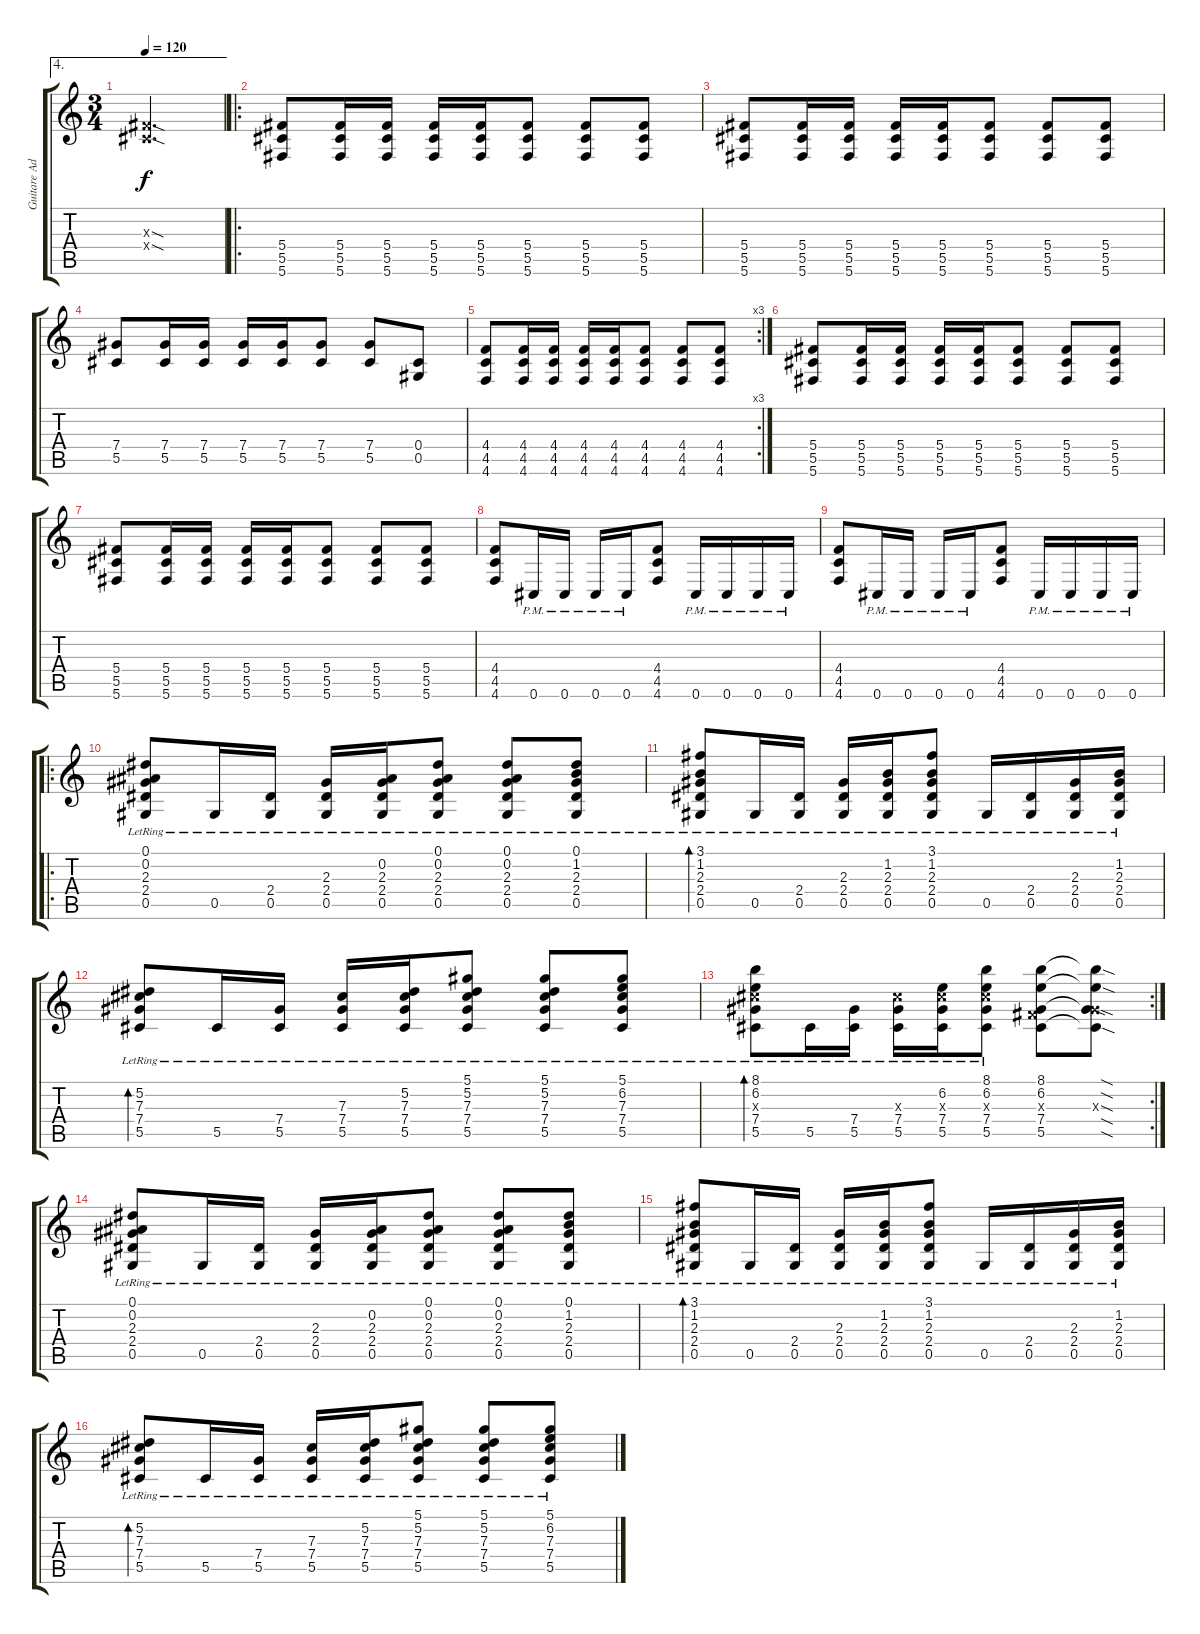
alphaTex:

\track ("Guitare Additionnelle" "Guitare Ad") {instrument distortionguitar}
\staff {score tabs}
\tuning (Eb4 Bb3 Gb3 Db3 Ab2 Db2) {hide}
\ae 4
\ts (3 4)
\tempo 120
\clef g2
\ks c
(0.3{sod x} 0.4{sod x}).2{d dy f} |
\ro
(5.4 5.5 5.6).8 (5.4 5.5 5.6).16 (5.4 5.5 5.6).16 (5.4 5.5 5.6).16 (5.4 5.5 5.6).16 (5.4 5.5 5.6).8 (5.4 5.5 5.6).8 (5.4 5.5 5.6).8 |
(5.4 5.5 5.6).8 (5.4 5.5 5.6).16 (5.4 5.5 5.6).16 (5.4 5.5 5.6).16 (5.4 5.5 5.6).16 (5.4 5.5 5.6).8 (5.4 5.5 5.6).8 (5.4 5.5 5.6).8 |
(7.4 5.5).8 (7.4 5.5).16 (7.4 5.5).16 (7.4 5.5).16 (7.4 5.5).16 (7.4 5.5).8 (7.4 5.5).8 (0.4 0.5).8 |
\rc 3
(4.4 4.5 4.6).8 (4.4 4.5 4.6).16 (4.4 4.5 4.6).16 (4.4 4.5 4.6).16 (4.4 4.5 4.6).16 (4.4 4.5 4.6).8 (4.4 4.5 4.6).8 (4.4 4.5 4.6).8 |
(5.4 5.5 5.6).8 (5.4 5.5 5.6).16 (5.4 5.5 5.6).16 (5.4 5.5 5.6).16 (5.4 5.5 5.6).16 (5.4 5.5 5.6).8 (5.4 5.5 5.6).8 (5.4 5.5 5.6).8 |
(5.4 5.5 5.6).8 (5.4 5.5 5.6).16 (5.4 5.5 5.6).16 (5.4 5.5 5.6).16 (5.4 5.5 5.6).16 (5.4 5.5 5.6).8 (5.4 5.5 5.6).8 (5.4 5.5 5.6).8 |
(4.4 4.5 4.6).8 0.6{pm}.16 0.6{pm}.16 0.6{pm}.16 0.6{pm}.16 (4.4 4.5 4.6).8 0.6{pm}.16 0.6{pm}.16 0.6{pm}.16 0.6{pm}.16 |
(4.4 4.5 4.6).8 0.6{pm}.16 0.6{pm}.16 0.6{pm}.16 0.6{pm}.16 (4.4 4.5 4.6).8 0.6{pm}.16 0.6{pm}.16 0.6{pm}.16 0.6{pm}.16 |
\ro
(0.1{lr} 0.2{lr} 2.3{lr} 2.4{lr} 0.5{lr}).8{volume 9 instrument acousticguitarsteel} 0.5{lr}.16 (2.4{lr} 0.5{lr}).16 (2.3{lr} 2.4{lr} 0.5{lr}).16 (0.2 2.3{lr} 2.4{lr} 0.5{lr}).16 (0.1 0.2{lr} 2.3{lr} 2.4{lr} 0.5{lr}).8 (0.1 0.2 2.3{lr} 2.4{lr} 0.5{lr}).8 (0.1 1.2 2.3{lr} 2.4{lr} 0.5{lr}).8 |
(3.1{lr} 1.2{lr} 2.3{lr} 2.4{lr} 0.5{lr}).8{bd 60} 0.5{lr}.16 (2.4{lr} 0.5{lr}).16 (2.3{lr} 2.4{lr} 0.5{lr}).16 (1.2 2.3{lr} 2.4{lr} 0.5{lr}).16 (3.1{lr} 1.2{lr} 2.3{lr} 2.4{lr} 0.5{lr}).8 0.5{lr}.16 (2.4{lr} 0.5{lr}).16 (2.3{lr} 2.4{lr} 0.5{lr}).16 (1.2 2.3{lr} 2.4{lr} 0.5{lr}).16 |
(5.2{lr} 7.3{lr} 7.4{lr} 5.5{lr}).8{bd 60} 5.5{lr}.16 (7.4{lr} 5.5{lr}).16 (7.3{lr} 7.4{lr} 5.5{lr}).16 (5.2{lr} 7.3{lr} 7.4{lr} 5.5{lr}).16 (5.1 5.2{lr} 7.3{lr} 7.4{lr} 5.5{lr}).8 (5.1 5.2{lr} 7.3{lr} 7.4{lr} 5.5{lr}).8 (5.1 6.2{lr} 7.3{lr} 7.4{lr} 5.5{lr}).8 |
\rc 2
(8.1{lr} 6.2{lr} 7.3{x} 7.4{lr} 5.5{lr}).8{bd 60} 5.5{lr}.16 (7.4{lr} 5.5{lr}).16 (7.3{x} 7.4{lr} 5.5{lr}).16 (6.2{lr} 7.3{x} 7.4{lr} 5.5{lr}).16 (8.1{lr} 6.2{lr} 7.3{x} 7.4{lr} 5.5{lr}).8 (8.1 6.2 0.3{x} 7.4 5.5).8 (8.1{sod t} 6.2{sod t} 2.3{sod x} 7.4{sod t} 5.5{sod t}).8 |
(0.1{lr} 0.2{lr} 2.3{lr} 2.4{lr} 0.5{lr}).8 0.5{lr}.16 (2.4{lr} 0.5{lr}).16 (2.3{lr} 2.4{lr} 0.5{lr}).16 (0.2 2.3{lr} 2.4{lr} 0.5{lr}).16 (0.1 0.2{lr} 2.3{lr} 2.4{lr} 0.5{lr}).8 (0.1 0.2 2.3{lr} 2.4{lr} 0.5{lr}).8 (0.1 1.2 2.3{lr} 2.4{lr} 0.5{lr}).8 |
(3.1{lr} 1.2{lr} 2.3{lr} 2.4{lr} 0.5{lr}).8{bd 60} 0.5{lr}.16 (2.4{lr} 0.5{lr}).16 (2.3{lr} 2.4{lr} 0.5{lr}).16 (1.2 2.3{lr} 2.4{lr} 0.5{lr}).16 (3.1{lr} 1.2{lr} 2.3{lr} 2.4{lr} 0.5{lr}).8 0.5{lr}.16 (2.4{lr} 0.5{lr}).16 (2.3{lr} 2.4{lr} 0.5{lr}).16 (1.2 2.3{lr} 2.4{lr} 0.5{lr}).16 |
(5.2{lr} 7.3{lr} 7.4{lr} 5.5{lr}).8{bd 60} 5.5{lr}.16 (7.4{lr} 5.5{lr}).16 (7.3{lr} 7.4{lr} 5.5{lr}).16 (5.2{lr} 7.3{lr} 7.4{lr} 5.5{lr}).16 (5.1 5.2{lr} 7.3{lr} 7.4{lr} 5.5{lr}).8 (5.1 5.2{lr} 7.3{lr} 7.4{lr} 5.5{lr}).8 (5.1 6.2{lr} 7.3{lr} 7.4{lr} 5.5{lr}).8
